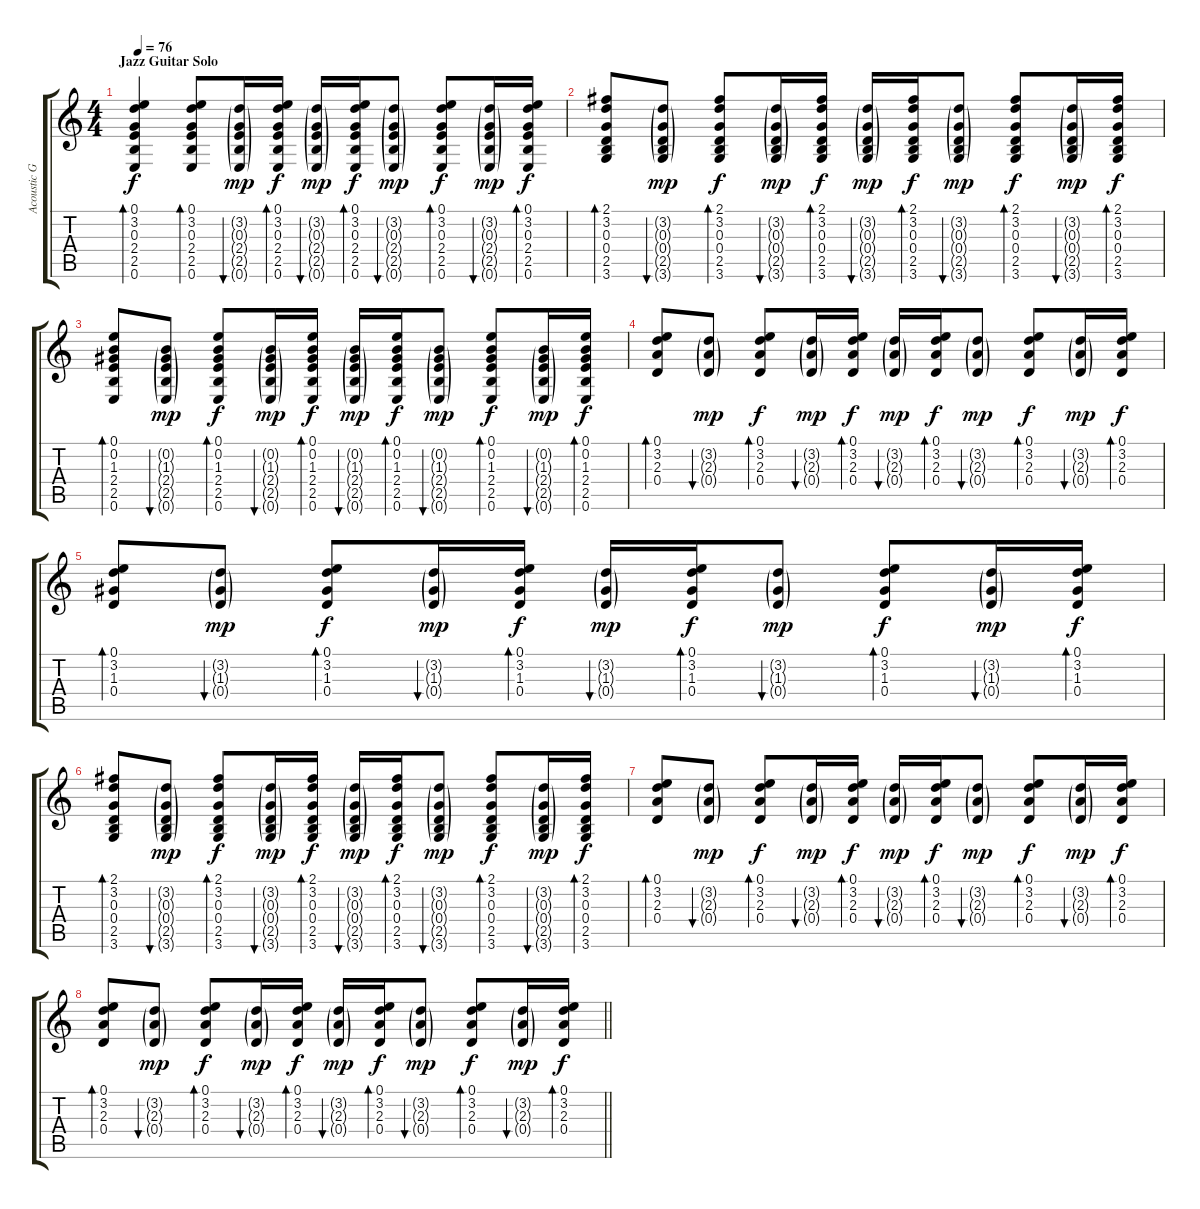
\track ("Acoustic Guitar 1" "Acoustic G") {instrument acousticguitarsteel}
\staff {score tabs}
\tuning (E4 B3 G3 D3 A2 E2) {hide}
\ts (4 4)
\section ("" "Jazz Guitar Solo")
\tempo 76
\clef g2
\ks c
(0.1 3.2 0.3 2.4 2.5 0.6).4{bd 120 dy f} (0.1 3.2 0.3 2.4 2.5 0.6).8{bd 60} (3.2{g} 0.3{g} 2.4{g} 2.5{g} 0.6{g}).16{bu 60 dy mp} (0.1 3.2 0.3 2.4 2.5 0.6).16{bd 60 dy f} (3.2{g} 0.3{g} 2.4{g} 2.5{g} 0.6{g}).16{bu 60 dy mp} (0.1 3.2 0.3 2.4 2.5 0.6).16{bd 60 dy f} (3.2{g} 0.3{g} 2.4{g} 2.5{g} 0.6{g}).8{bu 60 dy mp} (0.1 3.2 0.3 2.4 2.5 0.6).8{bd 60 dy f} (3.2{g} 0.3{g} 2.4{g} 2.5{g} 0.6{g}).16{bu 60 dy mp} (0.1 3.2 0.3 2.4 2.5 0.6).16{bd 60 dy f} |
(2.1 3.2 0.3 0.4 2.5 3.6).8{bd 60} (3.2{g} 0.3{g} 0.4{g} 2.5{g} 3.6{g}).8{bu 60 dy mp} (2.1 3.2 0.3 0.4 2.5 3.6).8{bd 60 dy f} (3.2{g} 0.3{g} 0.4{g} 2.5{g} 3.6{g}).16{bu 60 dy mp} (2.1 3.2 0.3 0.4 2.5 3.6).16{bd 60 dy f} (3.2{g} 0.3{g} 0.4{g} 2.5{g} 3.6{g}).16{bu 60 dy mp} (2.1 3.2 0.3 0.4 2.5 3.6).16{bd 60 dy f} (3.2{g} 0.3{g} 0.4{g} 2.5{g} 3.6{g}).8{bu 60 dy mp} (2.1 3.2 0.3 0.4 2.5 3.6).8{bd 60 dy f} (3.2{g} 0.3{g} 0.4{g} 2.5{g} 3.6{g}).16{bu 60 dy mp} (2.1 3.2 0.3 0.4 2.5 3.6).16{bd 60 dy f} |
(0.1 0.2 1.3 2.4 2.5 0.6).8{bd 60} (0.2{g} 1.3{g} 2.4{g} 2.5{g} 0.6{g}).8{bu 60 dy mp} (0.1 0.2 1.3 2.4 2.5 0.6).8{bd 60 dy f} (0.2{g} 1.3{g} 2.4{g} 2.5{g} 0.6{g}).16{bu 60 dy mp} (0.1 0.2 1.3 2.4 2.5 0.6).16{bd 60 dy f} (0.2{g} 1.3{g} 2.4{g} 2.5{g} 0.6{g}).16{bu 60 dy mp} (0.1 0.2 1.3 2.4 2.5 0.6).16{bd 60 dy f} (0.2{g} 1.3{g} 2.4{g} 2.5{g} 0.6{g}).8{bu 60 dy mp} (0.1 0.2 1.3 2.4 2.5 0.6).8{bd 60 dy f} (0.2{g} 1.3{g} 2.4{g} 2.5{g} 0.6{g}).16{bu 60 dy mp} (0.1 0.2 1.3 2.4 2.5 0.6).16{bd 60 dy f} |
(0.1 3.2 2.3 0.4).8{bd 60} (3.2{g} 2.3{g} 0.4{g}).8{bu 60 dy mp} (0.1 3.2 2.3 0.4).8{bd 60 dy f} (3.2{g} 2.3{g} 0.4{g}).16{bu 60 dy mp} (0.1 3.2 2.3 0.4).16{bd 60 dy f} (3.2{g} 2.3{g} 0.4{g}).16{bu 60 dy mp} (0.1 3.2 2.3 0.4).16{bd 60 dy f} (3.2{g} 2.3{g} 0.4{g}).8{bu 60 dy mp} (0.1 3.2 2.3 0.4).8{bd 60 dy f} (3.2{g} 2.3{g} 0.4{g}).16{bu 60 dy mp} (0.1 3.2 2.3 0.4).16{bd 60 dy f} |
(0.1 3.2 1.3 0.4).8{bd 60} (3.2{g} 1.3{g} 0.4{g}).8{bu 60 dy mp} (0.1 3.2 1.3 0.4).8{bd 60 dy f} (3.2{g} 1.3{g} 0.4{g}).16{bu 60 dy mp} (0.1 3.2 1.3 0.4).16{bd 60 dy f} (3.2{g} 1.3{g} 0.4{g}).16{bu 60 dy mp} (0.1 3.2 1.3 0.4).16{bd 60 dy f} (3.2{g} 1.3{g} 0.4{g}).8{bu 60 dy mp} (0.1 3.2 1.3 0.4).8{bd 60 dy f} (3.2{g} 1.3{g} 0.4{g}).16{bu 60 dy mp} (0.1 3.2 1.3 0.4).16{bd 60 dy f} |
(2.1 3.2 0.3 0.4 2.5 3.6).8{bd 60} (3.2{g} 0.3{g} 0.4{g} 2.5{g} 3.6{g}).8{bu 60 dy mp} (2.1 3.2 0.3 0.4 2.5 3.6).8{bd 60 dy f} (3.2{g} 0.3{g} 0.4{g} 2.5{g} 3.6{g}).16{bu 60 dy mp} (2.1 3.2 0.3 0.4 2.5 3.6).16{bd 60 dy f} (3.2{g} 0.3{g} 0.4{g} 2.5{g} 3.6{g}).16{bu 60 dy mp} (2.1 3.2 0.3 0.4 2.5 3.6).16{bd 60 dy f} (3.2{g} 0.3{g} 0.4{g} 2.5{g} 3.6{g}).8{bu 60 dy mp} (2.1 3.2 0.3 0.4 2.5 3.6).8{bd 60 dy f} (3.2{g} 0.3{g} 0.4{g} 2.5{g} 3.6{g}).16{bu 60 dy mp} (2.1 3.2 0.3 0.4 2.5 3.6).16{bd 60 dy f} |
(0.1 3.2 2.3 0.4).8{bd 60} (3.2{g} 2.3{g} 0.4{g}).8{bu 60 dy mp} (0.1 3.2 2.3 0.4).8{bd 60 dy f} (3.2{g} 2.3{g} 0.4{g}).16{bu 60 dy mp} (0.1 3.2 2.3 0.4).16{bd 60 dy f} (3.2{g} 2.3{g} 0.4{g}).16{bu 60 dy mp} (0.1 3.2 2.3 0.4).16{bd 60 dy f} (3.2{g} 2.3{g} 0.4{g}).8{bu 60 dy mp} (0.1 3.2 2.3 0.4).8{bd 60 dy f} (3.2{g} 2.3{g} 0.4{g}).16{bu 60 dy mp} (0.1 3.2 2.3 0.4).16{bd 60 dy f} |
\barLineRight lightlight
(0.1 3.2 2.3 0.4).8{bd 60} (3.2{g} 2.3{g} 0.4{g}).8{bu 60 dy mp} (0.1 3.2 2.3 0.4).8{bd 60 dy f} (3.2{g} 2.3{g} 0.4{g}).16{bu 60 dy mp} (0.1 3.2 2.3 0.4).16{bd 60 dy f} (3.2{g} 2.3{g} 0.4{g}).16{bu 60 dy mp} (0.1 3.2 2.3 0.4).16{bd 60 dy f} (3.2{g} 2.3{g} 0.4{g}).8{bu 60 dy mp} (0.1 3.2 2.3 0.4).8{bd 60 dy f} (3.2{g} 2.3{g} 0.4{g}).16{bu 60 dy mp} (0.1 3.2 2.3 0.4).16{bd 60 dy f}
